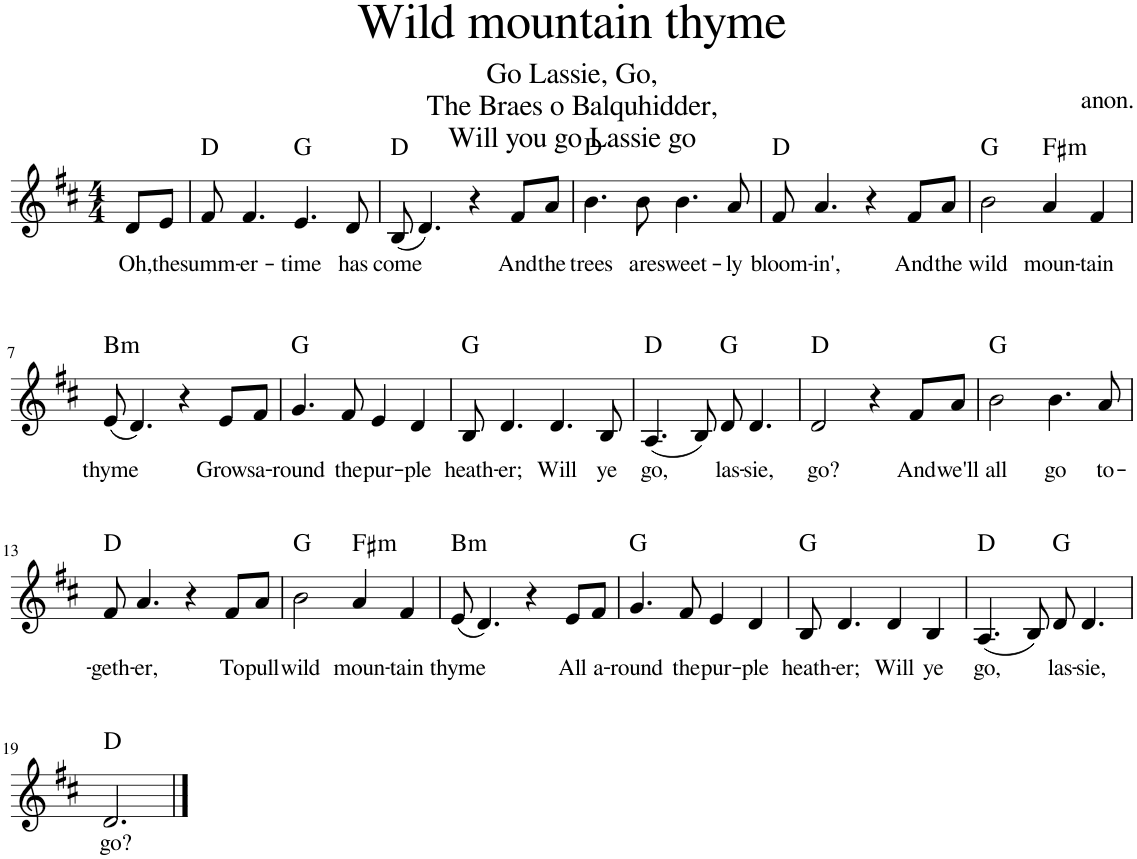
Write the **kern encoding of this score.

**kern	**text	**harte
*part1	*part1	*part1
*staff1	*staff1	*
*I"Piano	*	*
*I'Pno	*	*
*clefG2	*	*
*k[f#c#]	*	*
*D:	*	*
*M4/4	*	*
=1	=1	=1
!	!LO:LY:b	!
8d/L	Oh,	.
!	!LO:LY:b	!
8e/J	the	.
=2	=2	=2
!	!LO:LY:b	!
8f#/	summ-	D:maj
!	!LO:LY:b	!
4.f#/	-er-	.
!	!LO:LY:b	!
4.e/	-time	G:maj
!	!LO:LY:b	!
8d/	has	.
=3	=3	=3
!	!LO:LY:b	!
(8B/	come	D:maj
4.d/)	.	.
4r	.	.
!	!LO:LY:b	!
8f#/L	And	.
!	!LO:LY:b	!
8a/J	the	.
=4	=4	=4
!	!LO:LY:b	!
4.b\	trees	D:maj
!	!LO:LY:b	!
8b\	are	.
!	!LO:LY:b	!
4.b\	sweet-	.
!	!LO:LY:b	!
8a/	-ly	.
=5	=5	=5
!	!LO:LY:b	!
8f#/	bloom-	D:maj
!	!LO:LY:b	!
4.a/	-in',	.
4r	.	.
!	!LO:LY:b	!
8f#/L	And	.
!	!LO:LY:b	!
8a/J	the	.
=6	=6	=6
!	!LO:LY:b	!
2b\	wild	G:maj
!	!LO:LY:b	!LO:H:kt=m
4a/	moun-	F#:min
!	!LO:LY:b	!
4f#/	-tain	.
!!LO:LB:g=z
=7	=7	=7
!	!LO:LY:b	!LO:H:kt=m
(8e/	thyme	B:min
4.d/)	.	.
4r	.	.
!	!LO:LY:b	!
8e/L	Grows	.
!	!LO:LY:b	!
8f#/J	a-	.
=8	=8	=8
!	!LO:LY:b	!
4.g/	-round	G:maj
!	!LO:LY:b	!
8f#/	the	.
!	!LO:LY:b	!
4e/	pur-	.
!	!LO:LY:b	!
4d/	-ple	.
=9	=9	=9
!	!LO:LY:b	!
8B/	heath-	G:maj
!	!LO:LY:b	!
4.d/	-er;	.
!	!LO:LY:b	!
4.d/	Will	.
!	!LO:LY:b	!
8B/	ye	.
=10	=10	=10
!	!LO:LY:b	!
(4.A/	go,	D:maj
8B/)	.	.
!	!LO:LY:b	!
8d/	las-	G:maj
!	!LO:LY:b	!
4.d/	-sie,	.
=11	=11	=11
!	!LO:LY:b	!
2d/	go?	D:maj
4r	.	.
!	!LO:LY:b	!
8f#/L	And	.
!	!LO:LY:b	!
8a/J	we'll	.
=12	=12	=12
!	!LO:LY:b	!
2b\	all	G:maj
!	!LO:LY:b	!
4.b\	go	.
!	!LO:LY:b	!
8a/	to-	.
!!LO:LB:g=z
=13	=13	=13
!	!LO:LY:b	!
8f#/	-geth-	D:maj
!	!LO:LY:b	!
4.a/	-er,	.
4r	.	.
!	!LO:LY:b	!
8f#/L	To	.
!	!LO:LY:b	!
8a/J	pull	.
=14	=14	=14
!	!LO:LY:b	!
2b\	wild	G:maj
!	!LO:LY:b	!LO:H:kt=m
4a/	moun-	F#:min
!	!LO:LY:b	!
4f#/	-tain	.
=15	=15	=15
!	!LO:LY:b	!LO:H:kt=m
(8e/	thyme	B:min
4.d/)	.	.
4r	.	.
!	!LO:LY:b	!
8e/L	All	.
!	!LO:LY:b	!
8f#/J	a-	.
=16	=16	=16
!	!LO:LY:b	!
4.g/	-round	G:maj
!	!LO:LY:b	!
8f#/	the	.
!	!LO:LY:b	!
4e/	pur-	.
!	!LO:LY:b	!
4d/	-ple	.
=17	=17	=17
!	!LO:LY:b	!
8B/	heath-	G:maj
!	!LO:LY:b	!
4.d/	-er;	.
!	!LO:LY:b	!
4d/	Will	.
!	!LO:LY:b	!
4B/	ye	.
=18	=18	=18
!	!LO:LY:b	!
(4.A/	go,	D:maj
8B/)	.	.
!	!LO:LY:b	!
8d/	las-	G:maj
!	!LO:LY:b	!
4.d/	-sie,	.
!!LO:LB:g=z
=19	=19	=19
!	!LO:LY:b	!
2.d/	go?	D:maj
==	==	==
*-	*-	*-
